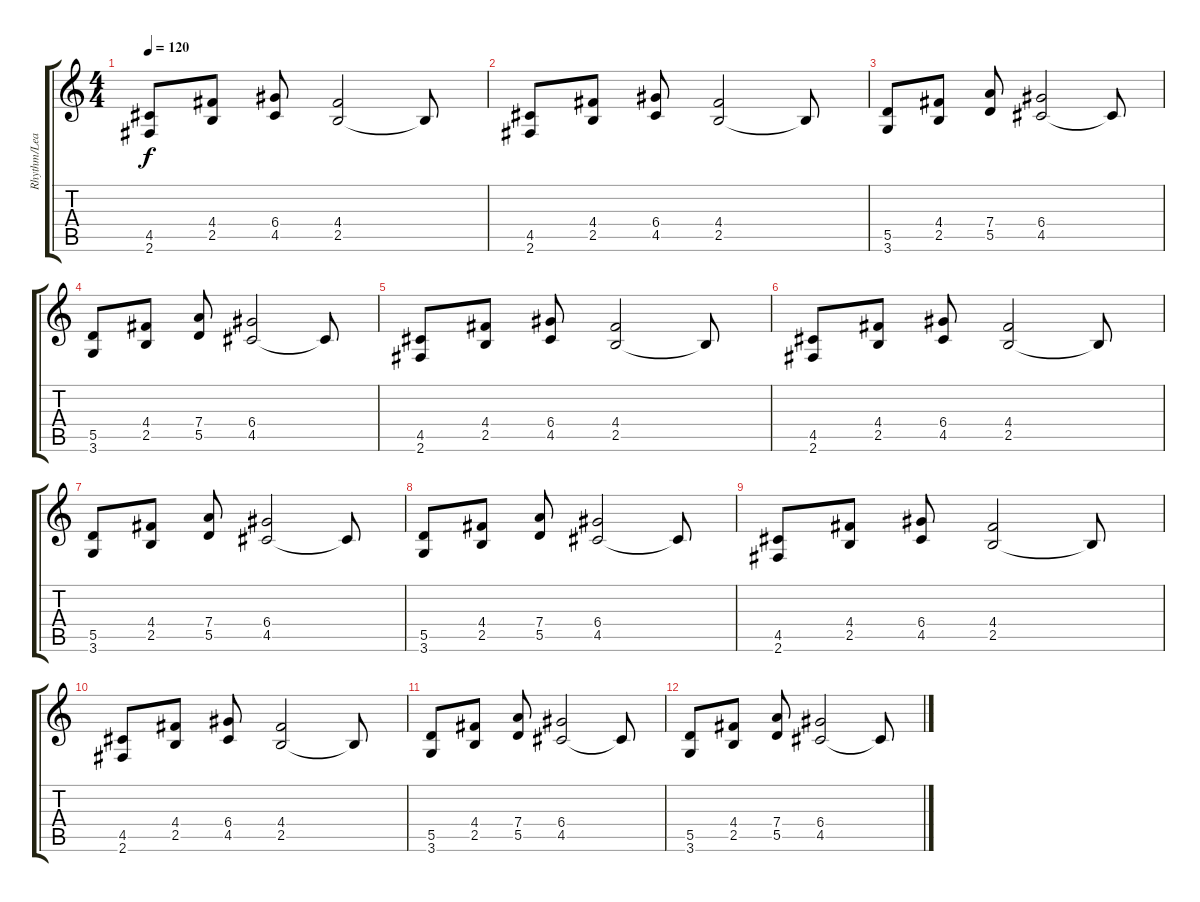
\track ("Rhythm/Lead" "Rhythm/Lea") {instrument distortionguitar}
\staff {score tabs}
\tuning (E4 B3 G3 D3 A2 E2) {hide}
\ts (4 4)
\tempo 120
\clef g2
\ks c
(4.5 2.6).8{dy f} (4.4 2.5).8 (6.4 4.5).8 (4.4 2.5).2 2.5{t}.8 |
(4.5 2.6).8 (4.4 2.5).8 (6.4 4.5).8 (4.4 2.5).2 2.5{t}.8 |
(5.5 3.6).8 (4.4 2.5).8 (7.4 5.5).8 (6.4 4.5).2 4.5{t}.8 |
(5.5 3.6).8 (4.4 2.5).8 (7.4 5.5).8 (6.4 4.5).2 4.5{t}.8 |
(4.5 2.6).8 (4.4 2.5).8 (6.4 4.5).8 (4.4 2.5).2 2.5{t}.8 |
(4.5 2.6).8 (4.4 2.5).8 (6.4 4.5).8 (4.4 2.5).2 2.5{t}.8 |
(5.5 3.6).8 (4.4 2.5).8 (7.4 5.5).8 (6.4 4.5).2 4.5{t}.8 |
(5.5 3.6).8 (4.4 2.5).8 (7.4 5.5).8 (6.4 4.5).2 4.5{t}.8 |
(4.5 2.6).8 (4.4 2.5).8 (6.4 4.5).8 (4.4 2.5).2 2.5{t}.8 |
(4.5 2.6).8 (4.4 2.5).8 (6.4 4.5).8 (4.4 2.5).2 2.5{t}.8 |
(5.5 3.6).8 (4.4 2.5).8 (7.4 5.5).8 (6.4 4.5).2 4.5{t}.8 |
(5.5 3.6).8 (4.4 2.5).8 (7.4 5.5).8 (6.4 4.5).2 4.5{t}.8
